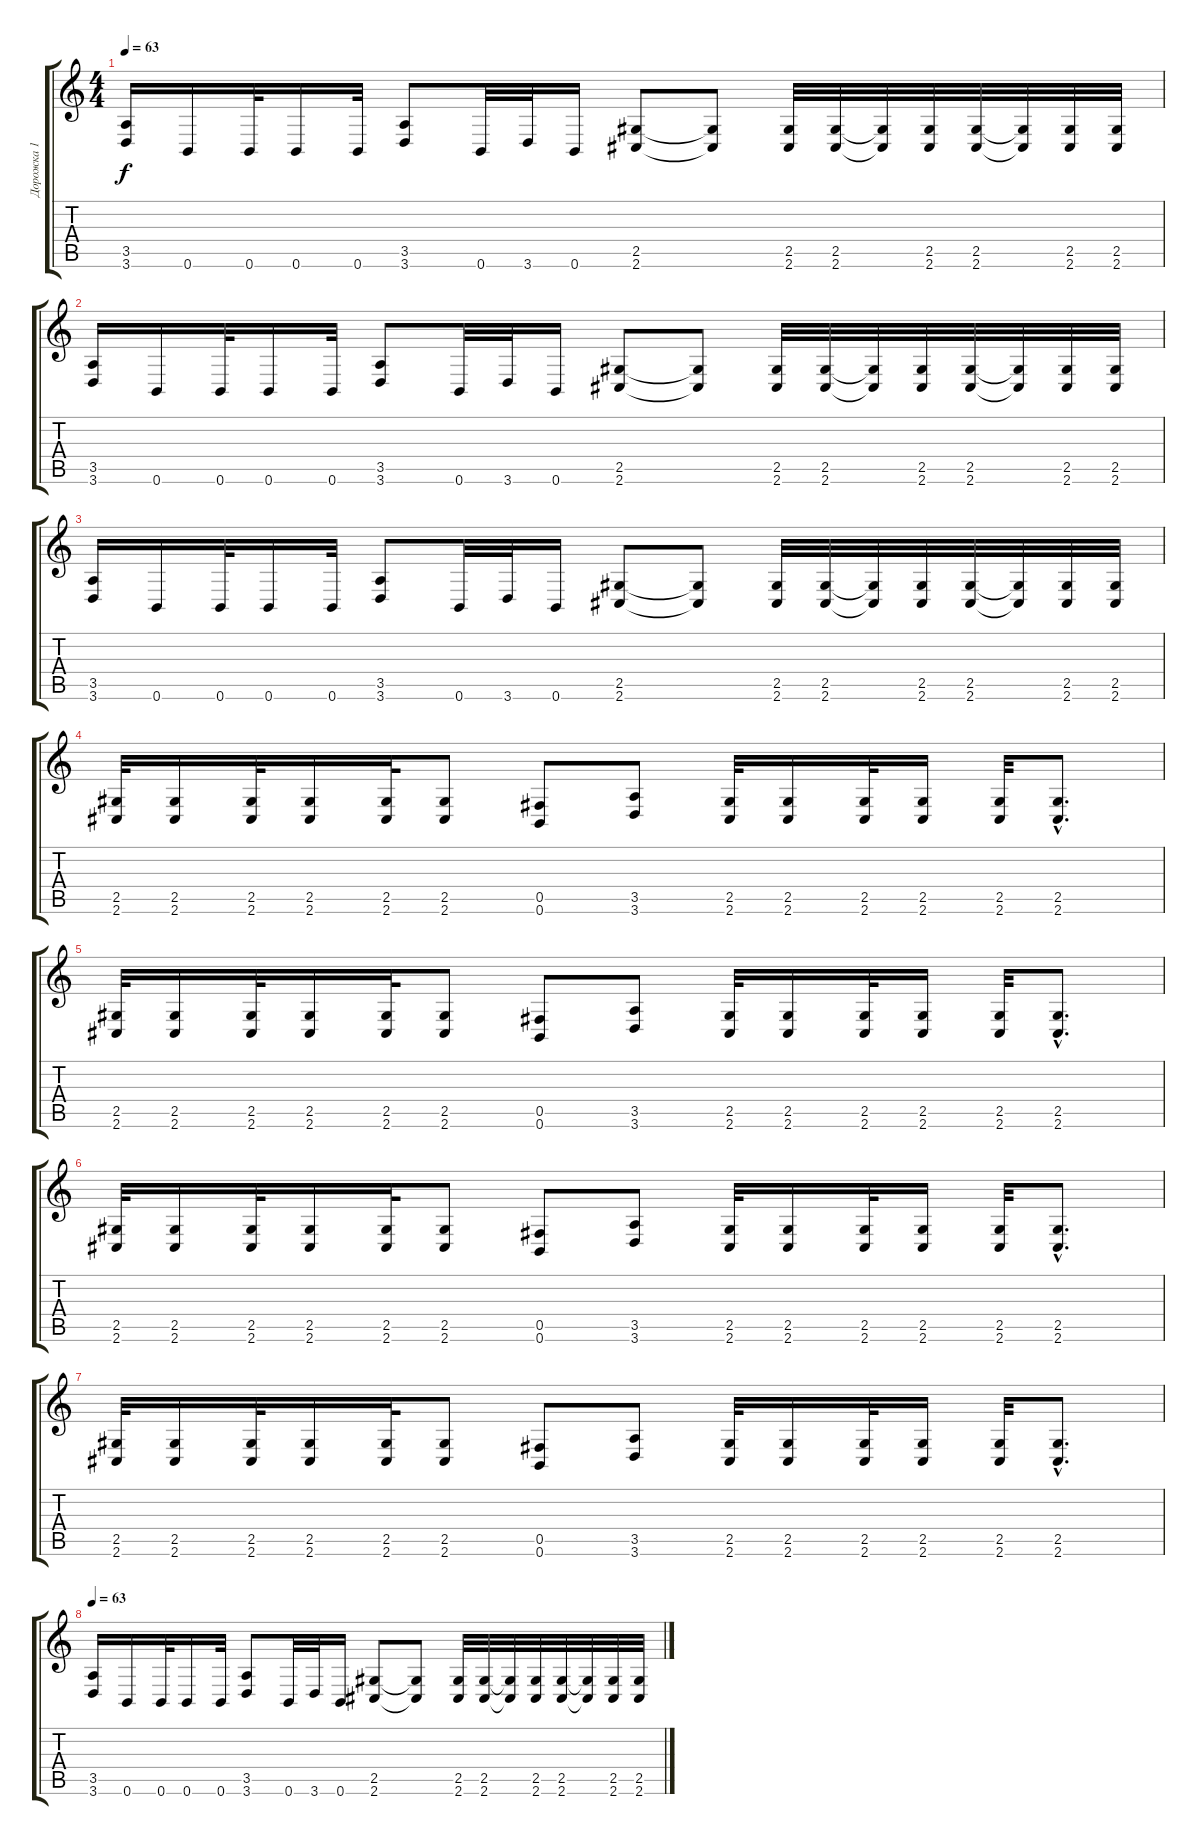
\track ("Дорожка 1" "Дорожка 1") {instrument distortionguitar}
\staff {score tabs}
\tuning (Db4 Ab3 E3 B2 Gb2 B1) {hide}
\ts (4 4)
\tempo 63
\clef g2
\ks c
(3.5 3.6).16{dy f} 0.6.16 0.6.32 0.6.16 0.6.32 (3.5 3.6).8 0.6.32 3.6.32 0.6.16 (2.5 2.6).8 (2.5{t} 2.6{t}).8 (2.5 2.6).32 (2.5 2.6).32 (2.5{t} 2.6{t}).32 (2.5 2.6).32 (2.5 2.6).32 (2.5{t} 2.6{t}).32 (2.5 2.6).32 (2.5 2.6).32 |
(3.5 3.6).16 0.6.16 0.6.32 0.6.16 0.6.32 (3.5 3.6).8 0.6.32 3.6.32 0.6.16 (2.5 2.6).8 (2.5{t} 2.6{t}).8 (2.5 2.6).32 (2.5 2.6).32 (2.5{t} 2.6{t}).32 (2.5 2.6).32 (2.5 2.6).32 (2.5{t} 2.6{t}).32 (2.5 2.6).32 (2.5 2.6).32 |
(3.5 3.6).16 0.6.16 0.6.32 0.6.16 0.6.32 (3.5 3.6).8 0.6.32 3.6.32 0.6.16 (2.5 2.6).8 (2.5{t} 2.6{t}).8 (2.5 2.6).32 (2.5 2.6).32 (2.5{t} 2.6{t}).32 (2.5 2.6).32 (2.5 2.6).32 (2.5{t} 2.6{t}).32 (2.5 2.6).32 (2.5 2.6).32 |
(2.5 2.6).32 (2.5 2.6).16 (2.5 2.6).32 (2.5 2.6).16 (2.5 2.6).32 (2.5 2.6).8 (0.5 0.6).8 (3.5 3.6).8 (2.5 2.6).32 (2.5 2.6).16 (2.5 2.6).32 (2.5 2.6).16 (2.5 2.6).32 (2.5{hac} 2.6{hac}).8{d} |
(2.5 2.6).32 (2.5 2.6).16 (2.5 2.6).32 (2.5 2.6).16 (2.5 2.6).32 (2.5 2.6).8 (0.5 0.6).8 (3.5 3.6).8 (2.5 2.6).32 (2.5 2.6).16 (2.5 2.6).32 (2.5 2.6).16 (2.5 2.6).32 (2.5{hac} 2.6{hac}).8{d} |
(2.5 2.6).32 (2.5 2.6).16 (2.5 2.6).32 (2.5 2.6).16 (2.5 2.6).32 (2.5 2.6).8 (0.5 0.6).8 (3.5 3.6).8 (2.5 2.6).32 (2.5 2.6).16 (2.5 2.6).32 (2.5 2.6).16 (2.5 2.6).32 (2.5{hac} 2.6{hac}).8{d} |
(2.5 2.6).32 (2.5 2.6).16 (2.5 2.6).32 (2.5 2.6).16 (2.5 2.6).32 (2.5 2.6).8 (0.5 0.6).8 (3.5 3.6).8 (2.5 2.6).32 (2.5 2.6).16 (2.5 2.6).32 (2.5 2.6).16 (2.5 2.6).32 (2.5{hac} 2.6{hac}).8{d} |
\tempo 63
(3.5 3.6).16 0.6.16 0.6.32 0.6.16 0.6.32 (3.5 3.6).8 0.6.32 3.6.32 0.6.16 (2.5 2.6).8 (2.5{t} 2.6{t}).8 (2.5 2.6).32 (2.5 2.6).32 (2.5{t} 2.6{t}).32 (2.5 2.6).32 (2.5 2.6).32 (2.5{t} 2.6{t}).32 (2.5 2.6).32 (2.5 2.6).32
